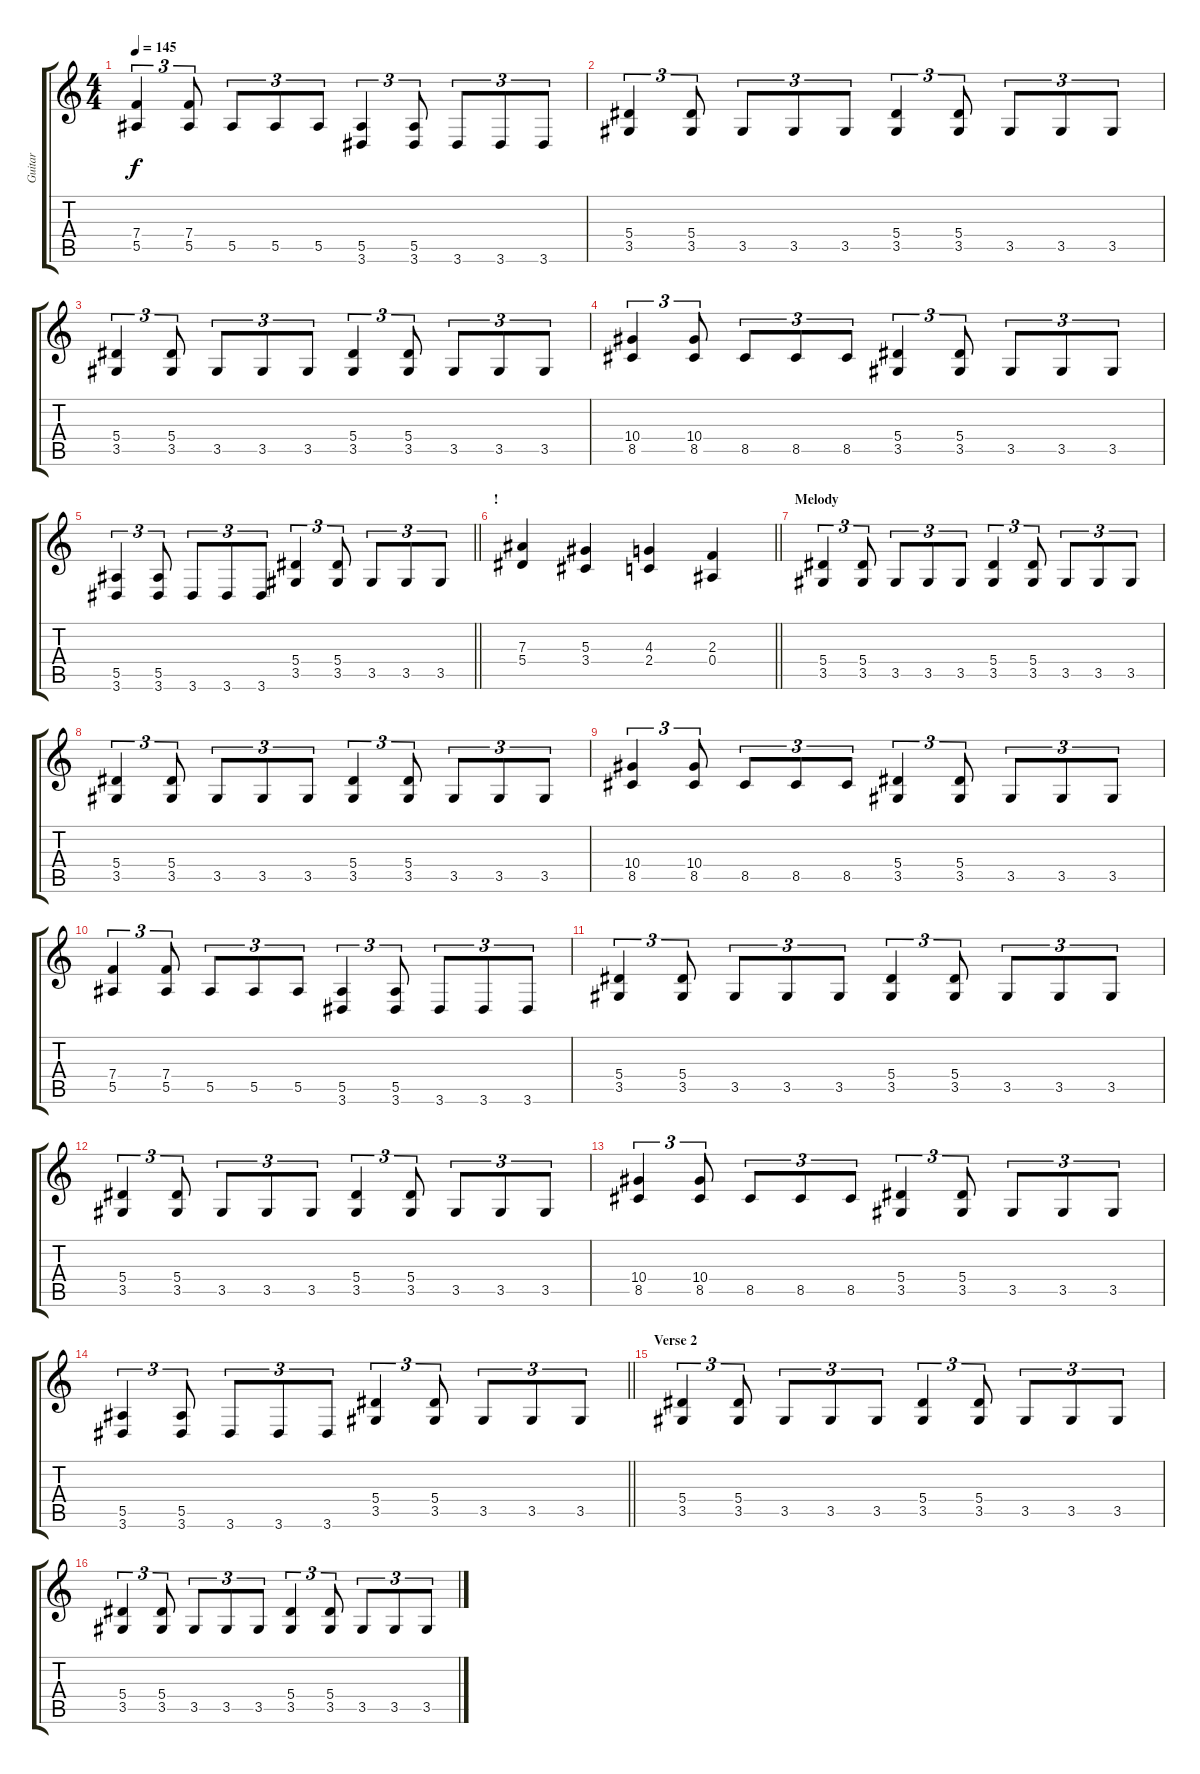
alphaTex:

\track ("Guitar" "Guitar") {instrument distortionguitar}
\staff {score tabs}
\tuning (C4 G3 Eb3 Bb2 F2 C2) {hide}
\ts (4 4)
\tempo 145
\clef g2
\ks c
(7.4 5.5).4{tu (3 2) dy f} (7.4 5.5).8{tu (3 2)} 5.5.8{tu (3 2)} 5.5.8{tu (3 2)} 5.5.8{tu (3 2)} (5.5 3.6).4{tu (3 2)} (5.5 3.6).8{tu (3 2)} 3.6.8{tu (3 2)} 3.6.8{tu (3 2)} 3.6.8{tu (3 2)} |
(5.4 3.5).4{tu (3 2)} (5.4 3.5).8{tu (3 2)} 3.5.8{tu (3 2)} 3.5.8{tu (3 2)} 3.5.8{tu (3 2)} (5.4 3.5).4{tu (3 2)} (5.4 3.5).8{tu (3 2)} 3.5.8{tu (3 2)} 3.5.8{tu (3 2)} 3.5.8{tu (3 2)} |
(5.4 3.5).4{tu (3 2)} (5.4 3.5).8{tu (3 2)} 3.5.8{tu (3 2)} 3.5.8{tu (3 2)} 3.5.8{tu (3 2)} (5.4 3.5).4{tu (3 2)} (5.4 3.5).8{tu (3 2)} 3.5.8{tu (3 2)} 3.5.8{tu (3 2)} 3.5.8{tu (3 2)} |
(10.4 8.5).4{tu (3 2)} (10.4 8.5).8{tu (3 2)} 8.5.8{tu (3 2)} 8.5.8{tu (3 2)} 8.5.8{tu (3 2)} (5.4 3.5).4{tu (3 2)} (5.4 3.5).8{tu (3 2)} 3.5.8{tu (3 2)} 3.5.8{tu (3 2)} 3.5.8{tu (3 2)} |
\barLineRight lightlight
(5.5 3.6).4{tu (3 2)} (5.5 3.6).8{tu (3 2)} 3.6.8{tu (3 2)} 3.6.8{tu (3 2)} 3.6.8{tu (3 2)} (5.4 3.5).4{tu (3 2)} (5.4 3.5).8{tu (3 2)} 3.5.8{tu (3 2)} 3.5.8{tu (3 2)} 3.5.8{tu (3 2)} |
\section ("" "!")
\barLineRight lightlight
(7.3 5.4).4 (5.3 3.4).4 (4.3 2.4).4 (2.3 0.4).4 |
\section ("" "Melody")
(5.4 3.5).4{tu (3 2)} (5.4 3.5).8{tu (3 2)} 3.5.8{tu (3 2)} 3.5.8{tu (3 2)} 3.5.8{tu (3 2)} (5.4 3.5).4{tu (3 2)} (5.4 3.5).8{tu (3 2)} 3.5.8{tu (3 2)} 3.5.8{tu (3 2)} 3.5.8{tu (3 2)} |
(5.4 3.5).4{tu (3 2)} (5.4 3.5).8{tu (3 2)} 3.5.8{tu (3 2)} 3.5.8{tu (3 2)} 3.5.8{tu (3 2)} (5.4 3.5).4{tu (3 2)} (5.4 3.5).8{tu (3 2)} 3.5.8{tu (3 2)} 3.5.8{tu (3 2)} 3.5.8{tu (3 2)} |
(10.4 8.5).4{tu (3 2)} (10.4 8.5).8{tu (3 2)} 8.5.8{tu (3 2)} 8.5.8{tu (3 2)} 8.5.8{tu (3 2)} (5.4 3.5).4{tu (3 2)} (5.4 3.5).8{tu (3 2)} 3.5.8{tu (3 2)} 3.5.8{tu (3 2)} 3.5.8{tu (3 2)} |
(7.4 5.5).4{tu (3 2)} (7.4 5.5).8{tu (3 2)} 5.5.8{tu (3 2)} 5.5.8{tu (3 2)} 5.5.8{tu (3 2)} (5.5 3.6).4{tu (3 2)} (5.5 3.6).8{tu (3 2)} 3.6.8{tu (3 2)} 3.6.8{tu (3 2)} 3.6.8{tu (3 2)} |
(5.4 3.5).4{tu (3 2)} (5.4 3.5).8{tu (3 2)} 3.5.8{tu (3 2)} 3.5.8{tu (3 2)} 3.5.8{tu (3 2)} (5.4 3.5).4{tu (3 2)} (5.4 3.5).8{tu (3 2)} 3.5.8{tu (3 2)} 3.5.8{tu (3 2)} 3.5.8{tu (3 2)} |
(5.4 3.5).4{tu (3 2)} (5.4 3.5).8{tu (3 2)} 3.5.8{tu (3 2)} 3.5.8{tu (3 2)} 3.5.8{tu (3 2)} (5.4 3.5).4{tu (3 2)} (5.4 3.5).8{tu (3 2)} 3.5.8{tu (3 2)} 3.5.8{tu (3 2)} 3.5.8{tu (3 2)} |
(10.4 8.5).4{tu (3 2)} (10.4 8.5).8{tu (3 2)} 8.5.8{tu (3 2)} 8.5.8{tu (3 2)} 8.5.8{tu (3 2)} (5.4 3.5).4{tu (3 2)} (5.4 3.5).8{tu (3 2)} 3.5.8{tu (3 2)} 3.5.8{tu (3 2)} 3.5.8{tu (3 2)} |
\barLineRight lightlight
(5.5 3.6).4{tu (3 2)} (5.5 3.6).8{tu (3 2)} 3.6.8{tu (3 2)} 3.6.8{tu (3 2)} 3.6.8{tu (3 2)} (5.4 3.5).4{tu (3 2)} (5.4 3.5).8{tu (3 2)} 3.5.8{tu (3 2)} 3.5.8{tu (3 2)} 3.5.8{tu (3 2)} |
\section ("" "Verse 2")
(5.4 3.5).4{tu (3 2)} (5.4 3.5).8{tu (3 2)} 3.5.8{tu (3 2)} 3.5.8{tu (3 2)} 3.5.8{tu (3 2)} (5.4 3.5).4{tu (3 2)} (5.4 3.5).8{tu (3 2)} 3.5.8{tu (3 2)} 3.5.8{tu (3 2)} 3.5.8{tu (3 2)} |
(5.4 3.5).4{tu (3 2)} (5.4 3.5).8{tu (3 2)} 3.5.8{tu (3 2)} 3.5.8{tu (3 2)} 3.5.8{tu (3 2)} (5.4 3.5).4{tu (3 2)} (5.4 3.5).8{tu (3 2)} 3.5.8{tu (3 2)} 3.5.8{tu (3 2)} 3.5.8{tu (3 2)}
